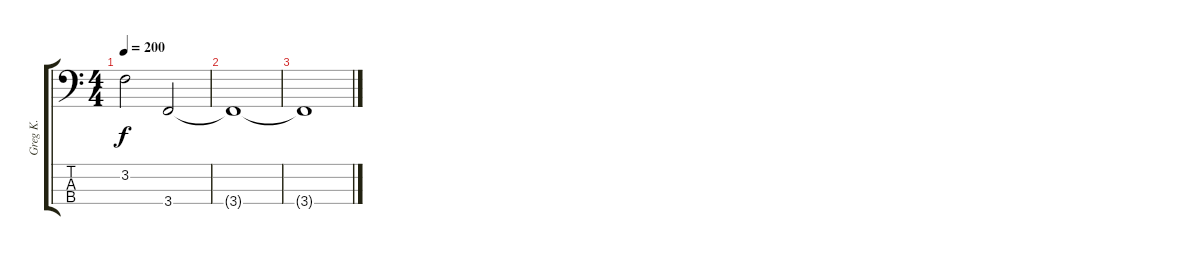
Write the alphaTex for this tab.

\track ("Greg K. " "Greg K. ") {instrument electricbasspick}
\staff {score tabs}
\tuning (G2 D2 A1 D1) {hide}
\ts (4 4)
\tempo 200
\clef f4
\ks c
3.2.2{dy f} 3.4.2 |
3.4{t}.1 |
3.4{t}.1
